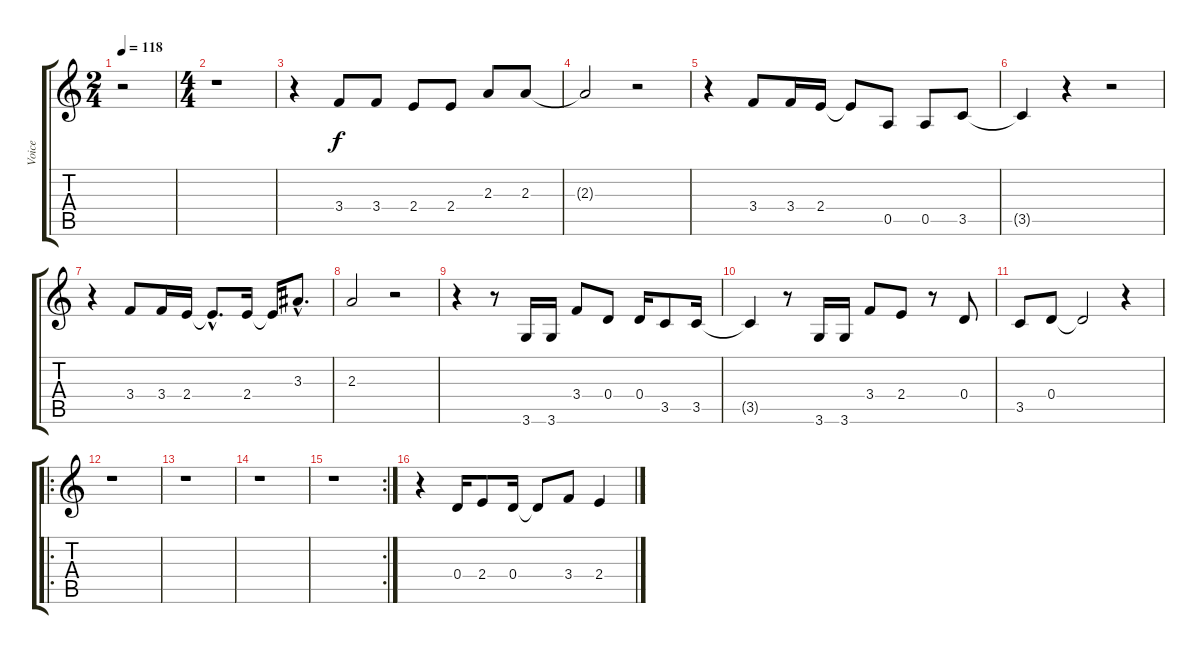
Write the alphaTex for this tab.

\track ("Voice" "Voice") {instrument voiceoohs}
\staff {score tabs}
\tuning (E5 B4 G4 D4 A3 E3) {hide}
\ts (2 4)
\tempo 118
\clef g2
\ks c
r.2{dy f} |
\ts (4 4)
r.1 |
r.4 3.4.8 3.4.8 2.4.8 2.4.8 2.3.8 2.3.8 |
2.3{t}.2 r.2 |
r.4 3.4.8 3.4.16 2.4.16 2.4{t}.8 0.5.8 0.5.8 3.5.8 |
3.5{t}.4 r.4 r.2 |
r.4 3.4.8 3.4.16 2.4.16 2.4{hac t}.8{d} 2.4.16 2.4{t}.16 3.3{hac}.8{d} |
2.3.2 r.2 |
r.4 r.8 3.6.16 3.6.16 3.4.8 0.4.8 0.4.16 3.5.8 3.5.16 |
3.5{t}.4 r.8 3.6.16 3.6.16 3.4.8 2.4.8 r.8 0.4.8 |
3.5.8 0.4.8 0.4{t}.2 r.4 |
\ro
r.1 |
r.1 |
r.1 |
\rc 2
r.1 |
r.4 0.4.16 2.4.8 0.4.16 0.4{t}.8 3.4.8 2.4.4
